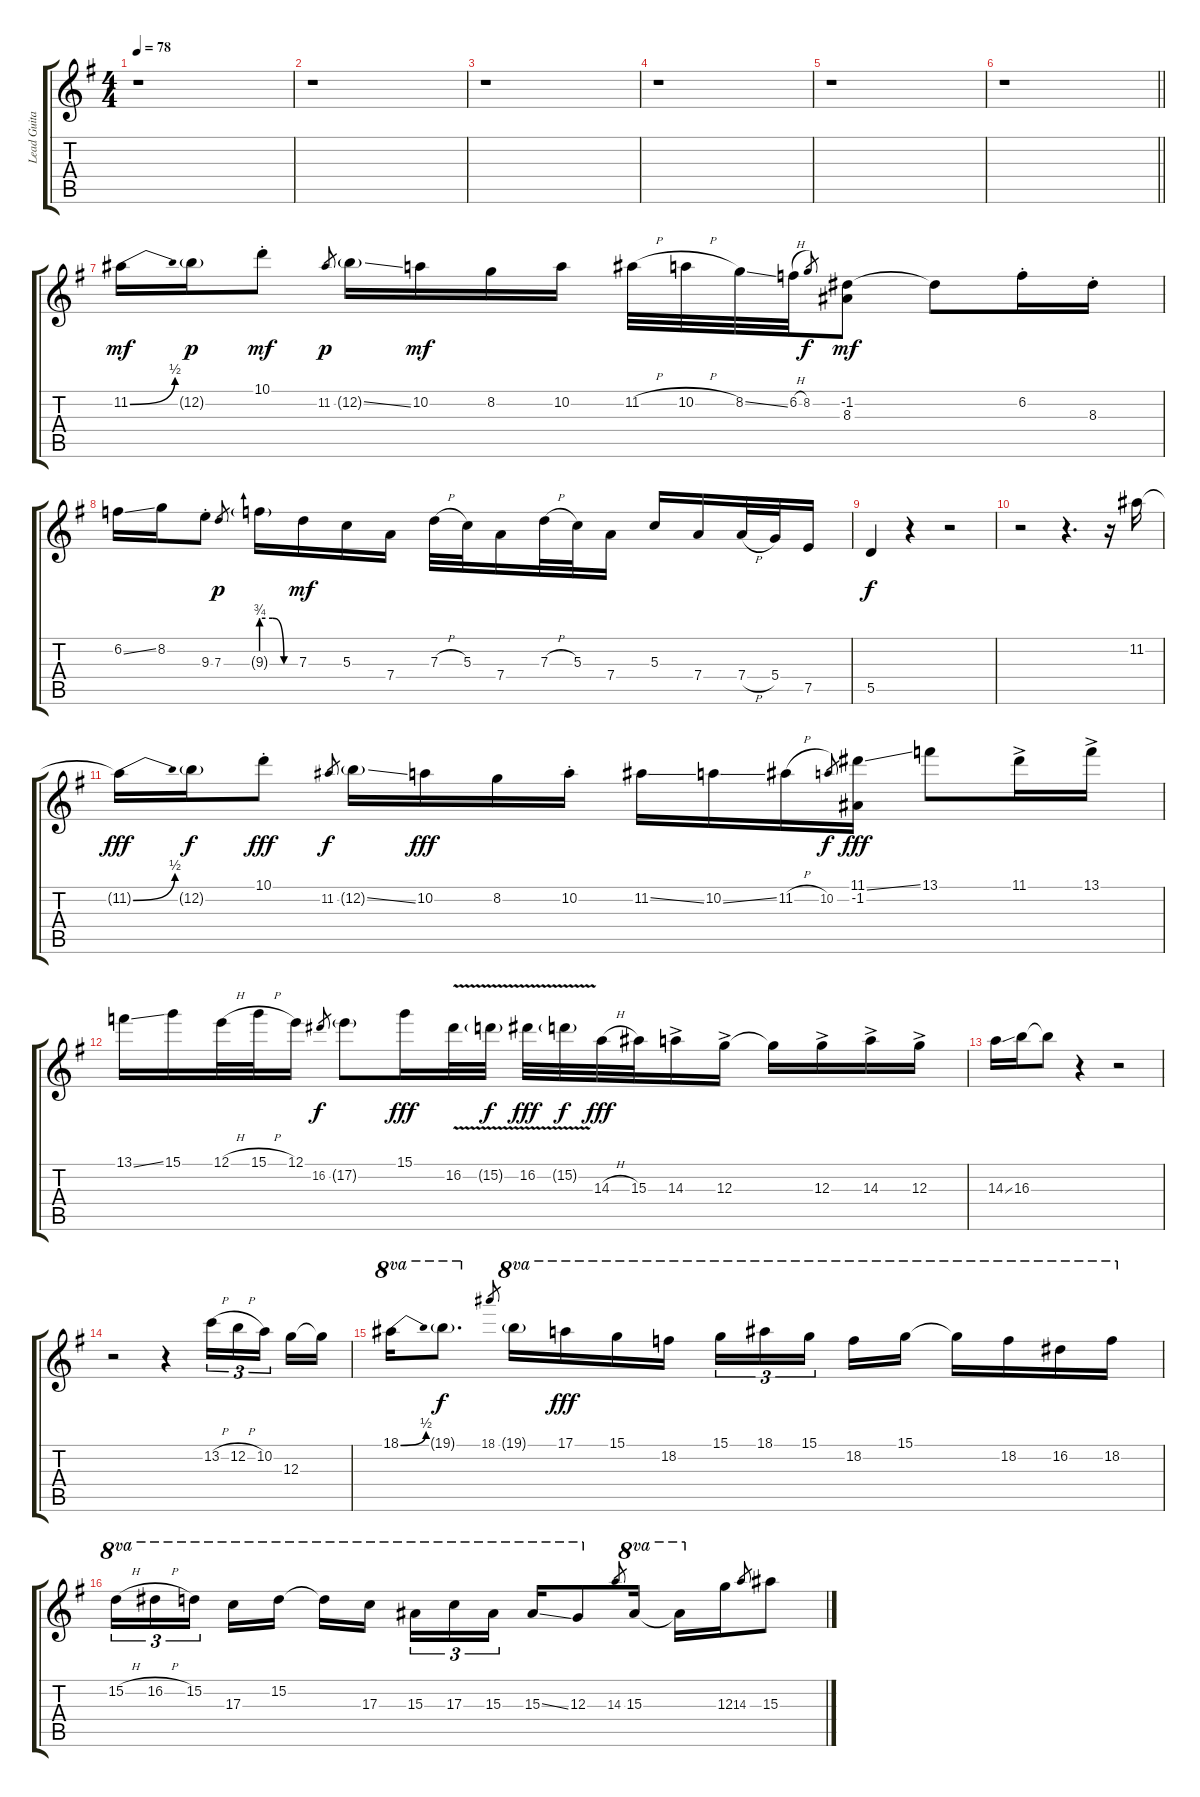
\track ("Lead Guitar - Left" "Lead Guita") {instrument electricbassfinger}
\staff {score tabs}
\tuning (E4 B3 G3 D3 A2 E2) {hide}
\ts (4 4)
\tempo 78
\clef g2
\ks g
r.1{dy mf} |
r.1 |
r.1 |
r.1 |
r.1 |
\barLineRight lightlight
r.1 |
11.2{be (bend 0 0 60 2)}.16{volume 16 balance 0 instrument overdrivenguitar} 12.2{g}.16{dy p} 10.1{st}.8{dy mf} 11.2.8{gr dy p} 12.2{ss g}.16 10.2.16{dy mf} 8.2.16 10.2.16 11.2{h}.32 10.2{h}.32 8.2{ss}.32 6.2{h}.32 8.2.8{gr dy f} (-1.2 8.3).8{dy mf} 8.3{t}.8 6.2{st}.16 8.3{st}.16 |
6.2{ss}.16 8.2.16 9.3{st}.8 7.3.8{gr dy p} 9.3{be (custom 0 3 20 3 40 0 60 0) g}.16 7.3.16{dy mf} 5.3.16 7.4.16 7.3{h}.32 5.3.32 7.4.16 7.3{h}.32 5.3.32 7.4.16 5.3.16 7.4.16 7.4{h}.32 5.4.32 7.5.16 |
5.5.4{dy f} r.4 r.2 |
r.2 r.4{d} r.16 11.2.16 |
11.2{be (bend 0 0 60 2) t}.16{dy fff} 12.2{g}.16{dy f} 10.1{st}.8{dy fff} 11.2.8{gr dy f} 12.2{ss g}.16 10.2.16{dy fff} 8.2.16 10.2{st}.16 11.2{ss}.16 10.2{ss}.16 11.2{h}.16 10.2.8{gr dy f} (11.1{ss} -1.2).16{dy fff} 13.1.8 11.1{ac}.16 13.1{ac}.16 |
13.1{ss}.16 15.1.16 12.1{h}.32 15.1{h}.32 12.1.16 16.2.8{gr dy f} 17.2{g}.8 15.1.16{dy fff} 16.2{v}.32 15.2{v g}.32{dy f} 16.2{v}.32{dy fff} 15.2{v g}.32{dy f} 14.3{h}.32{dy fff} 15.3.32 14.3{ac}.16 12.3{ac}.16 12.3{t}.16 12.3{ac}.16 14.3{ac}.16 12.3{ac}.16 |
14.3{ss}.16 16.3.16 16.3{t}.8 r.4 r.2 |
r.2 r.4 13.2{h}.16{tu (3 2)} 12.2{h}.16{tu (3 2)} 10.2.16{tu (3 2) beam splitsecondary} 12.3.16 12.3{t}.16 |
18.1{be (bend 0 0 60 2)}.16{ot 8va} 19.1{g}.8{d ot 8va dy f} 18.1.8{gr} 19.1{g}.16{ot 8va} 17.1.16{ot 8va dy fff} 15.1.16{ot 8va} 18.2.16{ot 8va} 15.1.16{tu (3 2) ot 8va} 18.1.16{tu (3 2) ot 8va} 15.1.16{tu (3 2) ot 8va beam splitsecondary} 18.2.16{ot 8va} 15.1.16{ot 8va} 15.1{t}.16{ot 8va} 18.2.16{ot 8va} 16.2.16{ot 8va} 18.2.16{ot 8va} |
15.2{h}.16{tu (3 2) ot 8va} 16.2{h}.16{tu (3 2) ot 8va} 15.2.16{tu (3 2) ot 8va beam splitsecondary} 17.3.16{ot 8va} 15.2.16{ot 8va} 15.2{t}.16{ot 8va} 17.3.16{ot 8va beam splitsecondary} 15.3.16{tu (3 2) ot 8va} 17.3.16{tu (3 2) ot 8va} 15.3.16{tu (3 2) ot 8va} 15.3{ss}.16{ot 8va} 12.3.8{ot 8va} 14.3.8{gr} 15.3.16{ot 8va} 15.3{t}.16{ot 8va} 12.3.16 14.3.8{gr} 15.3.8
